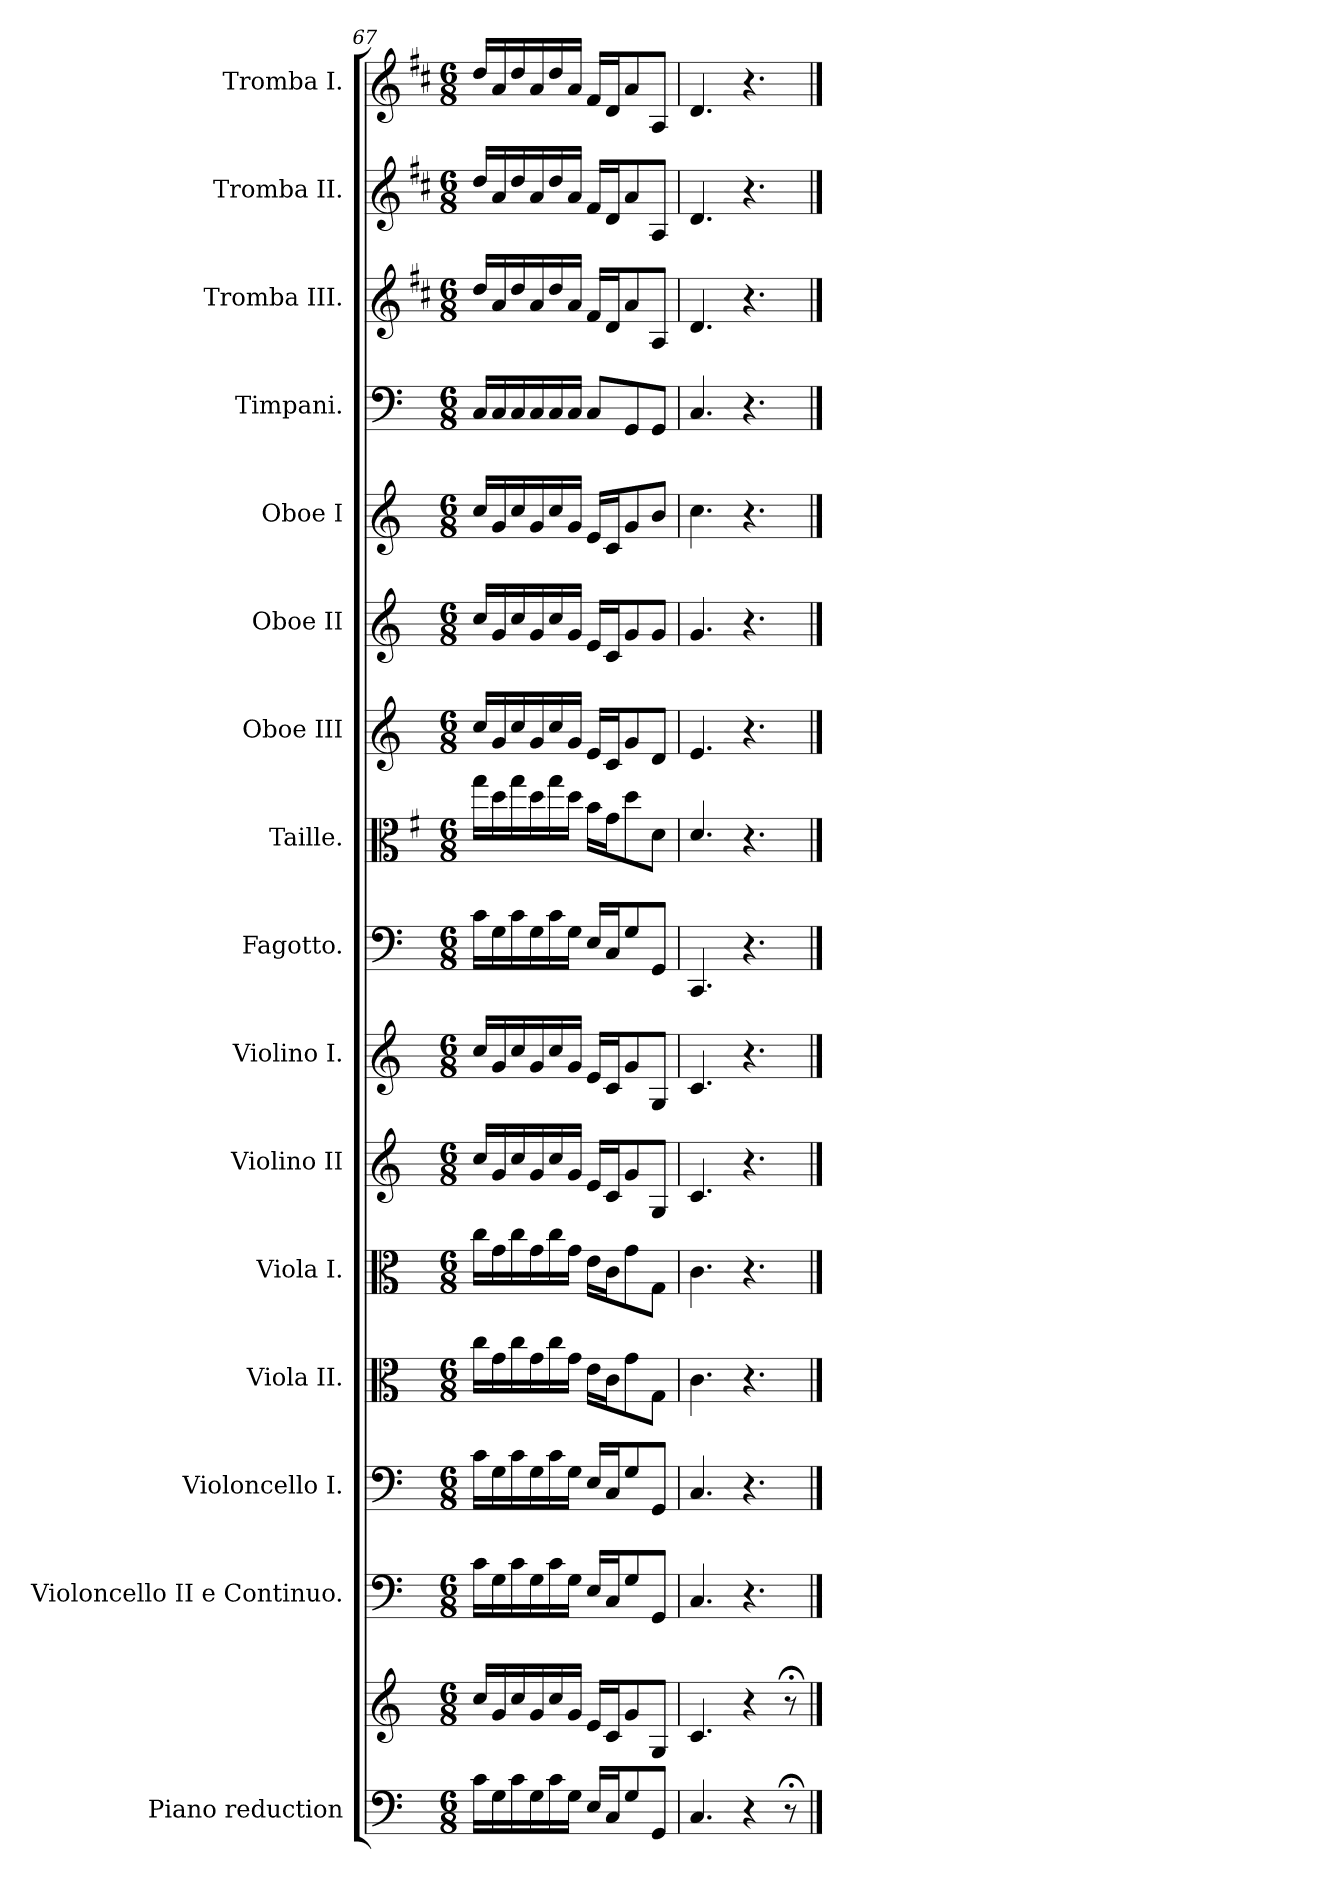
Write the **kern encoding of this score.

**kern	**kern	**kern	**kern	**kern	**kern	**kern	**kern	**kern	**kern	**kern	**kern	**kern	**kern	**kern	**kern	**kern
*part16	*part16	*part15	*part14	*part13	*part12	*part11	*part10	*part9	*part8	*part7	*part6	*part5	*part4	*part3	*part2	*part1
*staff17	*staff16	*staff15	*staff14	*staff13	*staff12	*staff11	*staff10	*staff9	*staff8	*staff7	*staff6	*staff5	*staff4	*staff3	*staff2	*staff1
*I"Piano reduction	*	*I"Violoncello II e Continuo.	*I"Violoncello I.	*I"Viola II.	*I"Viola I.	*I"Violino II	*I"Violino I.	*I"Fagotto.	*I"Taille.	*I"Oboe III	*I"Oboe II	*I"Oboe I	*I"Timpani.	*I"Tromba III.	*I"Tromba II.	*I"Tromba I.
*I'Pno	*	*I'Vc	*I'Vc	*I'Vla	*I'Vla	*	*I'Vln	*	*	*I'Ob	*I'Ob	*I'Ob	*I'Timp	*	*	*
!!LO:PB:g=z
*clefF4	*clefG2	*clefF4	*clefF4	*clefC3	*clefC3	*clefG2	*clefG2	*clefF4	*clefC3	*clefG2	*clefG2	*clefG2	*clefF4	*clefG2	*clefG2	*clefG2
*	*	*ITrd7c12	*	*	*	*	*	*	*ITrd4c7	*	*	*	*	*ITrd1c2	*ITrd1c2	*ITrd1c2
*k[]	*k[]	*k[]	*k[]	*k[]	*k[]	*k[]	*k[]	*k[]	*k[]	*k[]	*k[]	*k[]	*k[]	*k[]	*k[]	*k[]
*M6/8	*M6/8	*M6/8	*M6/8	*M6/8	*M6/8	*M6/8	*M6/8	*M6/8	*M6/8	*M6/8	*M6/8	*M6/8	*M6/8	*M6/8	*M6/8	*M6/8
=67	=67	=67	=67	=67	=67	=67	=67	=67	=67	=67	=67	=67	=67	=67	=67	=67
16c\LL	16cc/LL	16C\LL	16c\LL	16cc\LL	16cc\LL	16cc/LL	16cc/LL	16c\LL	16cc\LL	16cc/LL	16cc/LL	16cc/LL	16C/LL	16cc/LL	16cc/LL	16cc/LL
16G\	16g/	16GG\	16G\	16g\	16g\	16g/	16g/	16G\	16g\	16g/	16g/	16g/	16C/	16g/	16g/	16g/
16c\	16cc/	16C\	16c\	16cc\	16cc\	16cc/	16cc/	16c\	16cc\	16cc/	16cc/	16cc/	16C/	16cc/	16cc/	16cc/
16G\	16g/	16GG\	16G\	16g\	16g\	16g/	16g/	16G\	16g\	16g/	16g/	16g/	16C/	16g/	16g/	16g/
16c\	16cc/	16C\	16c\	16cc\	16cc\	16cc/	16cc/	16c\	16cc\	16cc/	16cc/	16cc/	16C/	16cc/	16cc/	16cc/
16G\JJ	16g/JJ	16GG\JJ	16G\JJ	16g\JJ	16g\JJ	16g/JJ	16g/JJ	16G\JJ	16g\JJ	16g/JJ	16g/JJ	16g/JJ	16C/JJ	16g/JJ	16g/JJ	16g/JJ
16E/LL	16e/LL	16EE/LL	16E/LL	16e\LL	16e\LL	16e/LL	16e/LL	16E/LL	16e\LL	16e/LL	16e/LL	16e/LL	8C/L	16e/LL	16e/LL	16e/LL
16C/J	16c/J	16CC/J	16C/J	16c\J	16c\J	16c/J	16c/J	16C/J	16c\J	16c/J	16c/J	16c/J	.	16c/J	16c/J	16c/J
8G/	8g/	8GG/	8G/	8g\	8g\	8g/	8g/	8G/	8g\	8g/	8g/	8g/	8GG/	8g/	8g/	8g/
8GG/J	8G/J	8GGG/J	8GG/J	8G\J	8G\J	8G/J	8G/J	8GG/J	8G\J	8d/J	8g/J	8b/J	8GG/J	8G/J	8G/J	8G/J
=68	=68	=68	=68	=68	=68	=68	=68	=68	=68	=68	=68	=68	=68	=68	=68	=68
4.C/	4.c/	4.CC/	4.C/	4.c\	4.c\	4.c/	4.c/	4.CC/	4.G/	4.e/	4.g/	4.cc\	4.C/	4.c/	4.c/	4.c/
4r	4r	4.r	4.r	4.r	4.r	4.r	4.r	4.r	4.r	4.r	4.r	4.r	4.r	4.r	4.r	4.r
8r;<	8r;<	.	.	.	.	.	.	.	.	.	.	.	.	.	.	.
==	==	==	==	==	==	==	==	==	==	==	==	==	==	==	==	==
*-	*-	*-	*-	*-	*-	*-	*-	*-	*-	*-	*-	*-	*-	*-	*-	*-
